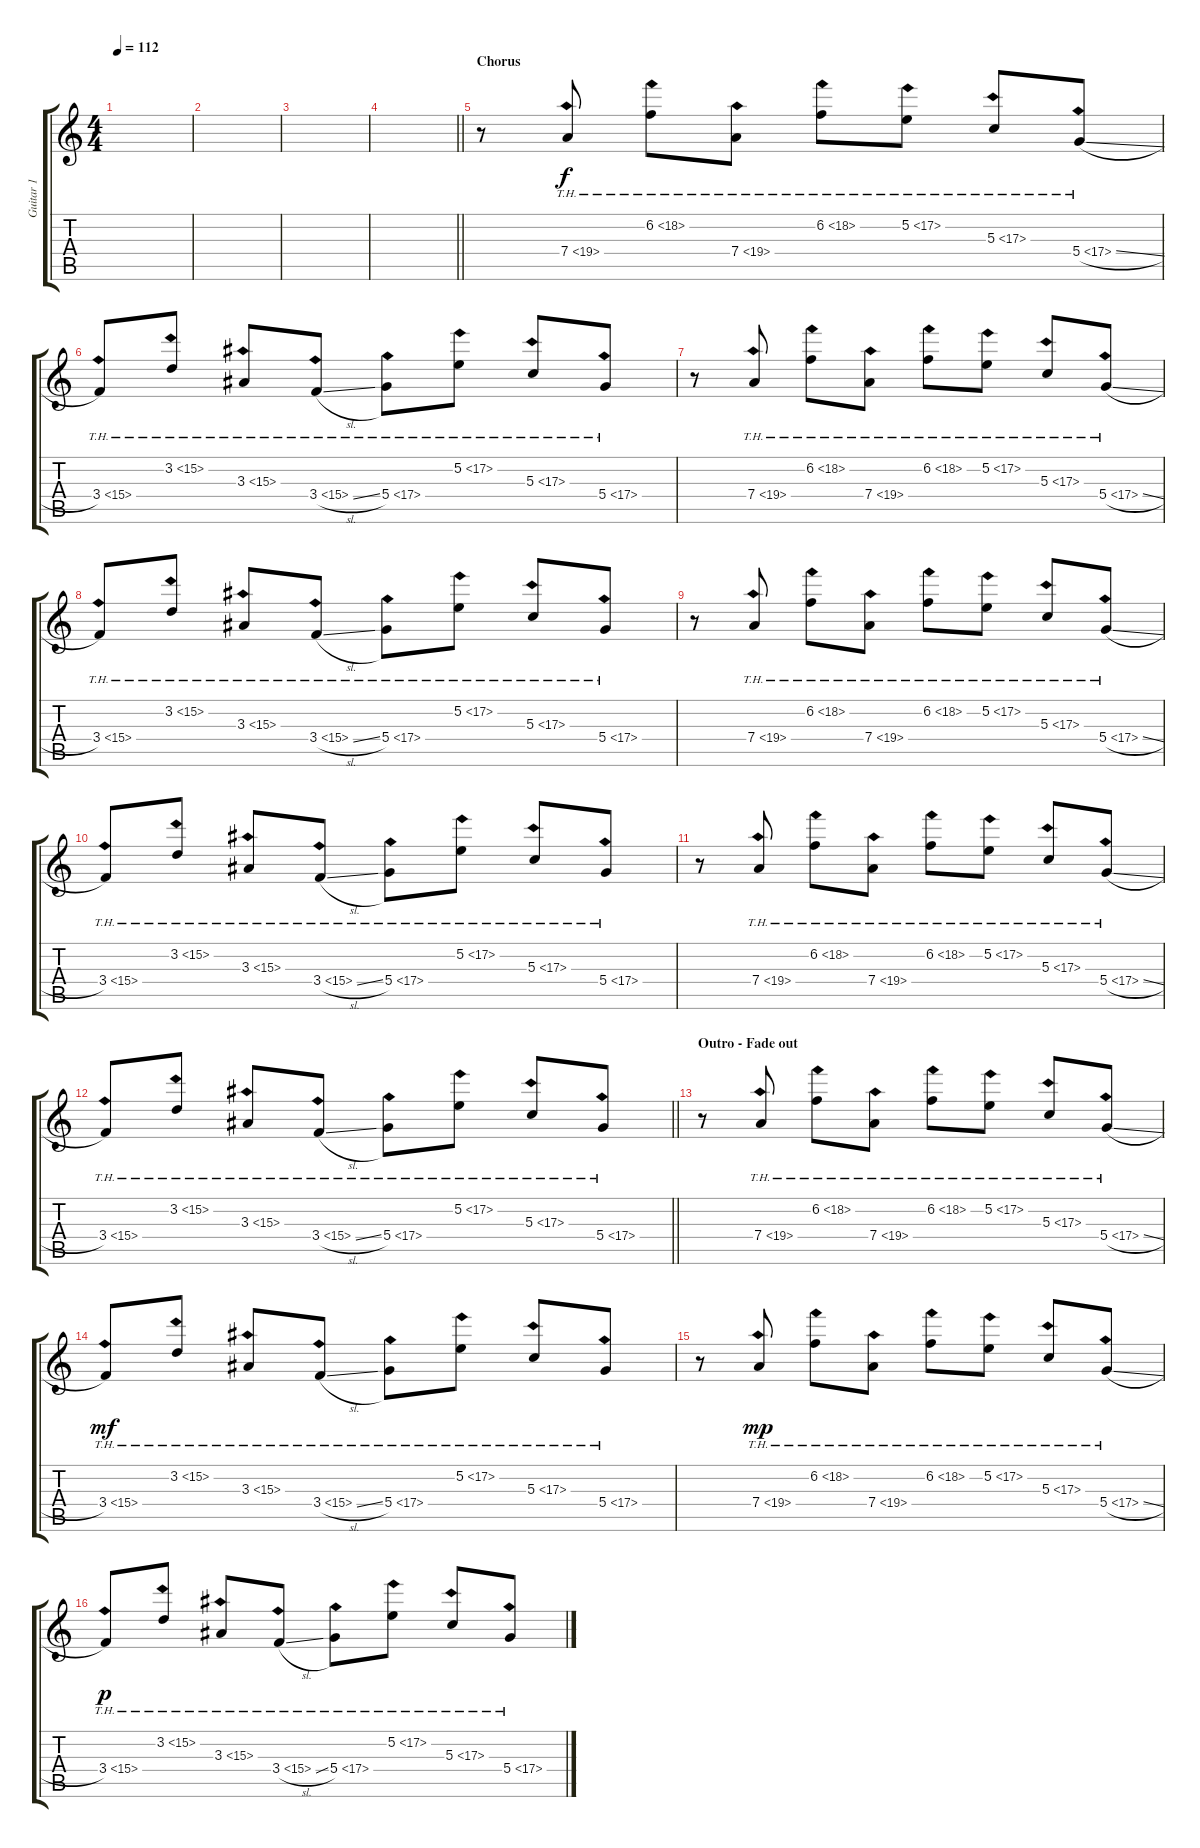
\track ("Guitar 1" "Guitar 1") {instrument electricguitarclean}
\staff {score tabs}
\tuning (E4 B3 G3 D3 A2 E2) {hide}
\ts (4 4)
\tempo 112
\clef g2
\ks c
|
|
|
\barLineRight lightlight
|
\section ("" "Chorus")
r.8 7.4{th 12}.8 6.2{th 12}.8 7.4{th 12}.8 6.2{th 12}.8 5.2{th 12}.8 5.3{th 12}.8 5.4{th 12 sl}.8 |
3.4{th 12}.8 3.2{th 12}.8 3.3{th 12}.8 3.4{th 12 sl}.8 5.4{th 12}.8 5.2{th 12}.8 5.3{th 12}.8 5.4{th 12}.8 |
r.8 7.4{th 12}.8 6.2{th 12}.8 7.4{th 12}.8 6.2{th 12}.8 5.2{th 12}.8 5.3{th 12}.8 5.4{th 12 sl}.8 |
3.4{th 12}.8 3.2{th 12}.8 3.3{th 12}.8 3.4{th 12 sl}.8 5.4{th 12}.8 5.2{th 12}.8 5.3{th 12}.8 5.4{th 12}.8 |
r.8 7.4{th 12}.8 6.2{th 12}.8 7.4{th 12}.8 6.2{th 12}.8 5.2{th 12}.8 5.3{th 12}.8 5.4{th 12 sl}.8 |
3.4{th 12}.8 3.2{th 12}.8 3.3{th 12}.8 3.4{th 12 sl}.8 5.4{th 12}.8 5.2{th 12}.8 5.3{th 12}.8 5.4{th 12}.8 |
r.8 7.4{th 12}.8 6.2{th 12}.8 7.4{th 12}.8 6.2{th 12}.8 5.2{th 12}.8 5.3{th 12}.8 5.4{th 12 sl}.8 |
\barLineRight lightlight
3.4{th 12}.8 3.2{th 12}.8 3.3{th 12}.8 3.4{th 12 sl}.8 5.4{th 12}.8 5.2{th 12}.8 5.3{th 12}.8 5.4{th 12}.8 |
\section ("" "Outro - Fade out")
r.8 7.4{th 12}.8 6.2{th 12}.8 7.4{th 12}.8 6.2{th 12}.8 5.2{th 12}.8 5.3{th 12}.8 5.4{th 12 sl}.8 |
3.4{th 12}.8{dy mf} 3.2{th 12}.8 3.3{th 12}.8 3.4{th 12 sl}.8 5.4{th 12}.8 5.2{th 12}.8 5.3{th 12}.8 5.4{th 12}.8 |
r.8 7.4{th 12}.8{dy mp} 6.2{th 12}.8 7.4{th 12}.8 6.2{th 12}.8 5.2{th 12}.8 5.3{th 12}.8 5.4{th 12 sl}.8 |
3.4{th 12}.8{dy p} 3.2{th 12}.8 3.3{th 12}.8 3.4{th 12 sl}.8 5.4{th 12}.8 5.2{th 12}.8 5.3{th 12}.8 5.4{th 12}.8
